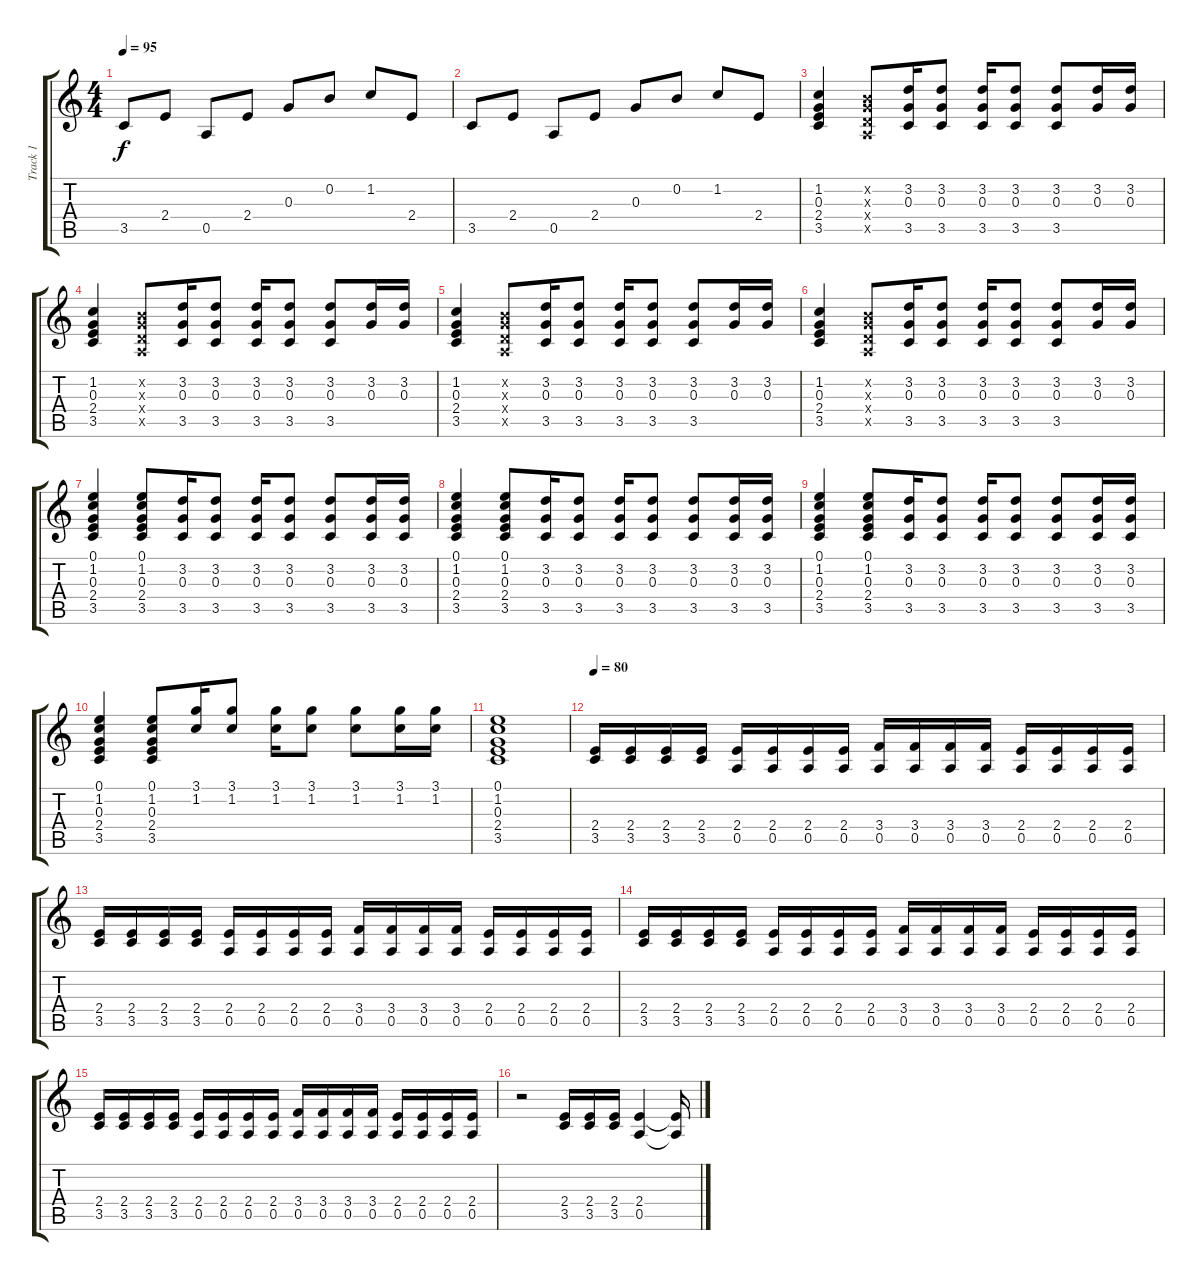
\track ("Track 1" "Track 1") {instrument electricguitarjazz}
\staff {score tabs}
\tuning (E4 B3 G3 D3 A2 E2) {hide}
\ts (4 4)
\tempo 95
\clef g2
\ks c
3.5.8{dy f} 2.4.8 0.5.8 2.4.8 0.3.8 0.2.8 1.2.8 2.4.8 |
3.5.8 2.4.8 0.5.8 2.4.8 0.3.8 0.2.8 1.2.8 2.4.8 |
(1.2 0.3 2.4 3.5).4 (0.2{x} 0.3{x} 0.4{x} 0.5{x}).8 (3.2 0.3 3.5).16 (3.2 0.3 3.5).8 (3.2 0.3 3.5).16 (3.2 0.3 3.5).8 (3.2 0.3 3.5).8 (3.2 0.3).16 (3.2 0.3).16 |
(1.2 0.3 2.4 3.5).4 (0.2{x} 0.3{x} 0.4{x} 0.5{x}).8 (3.2 0.3 3.5).16 (3.2 0.3 3.5).8 (3.2 0.3 3.5).16 (3.2 0.3 3.5).8 (3.2 0.3 3.5).8 (3.2 0.3).16 (3.2 0.3).16 |
(1.2 0.3 2.4 3.5).4 (0.2{x} 0.3{x} 0.4{x} 0.5{x}).8 (3.2 0.3 3.5).16 (3.2 0.3 3.5).8 (3.2 0.3 3.5).16 (3.2 0.3 3.5).8 (3.2 0.3 3.5).8 (3.2 0.3).16 (3.2 0.3).16 |
(1.2 0.3 2.4 3.5).4 (0.2{x} 0.3{x} 0.4{x} 0.5{x}).8 (3.2 0.3 3.5).16 (3.2 0.3 3.5).8 (3.2 0.3 3.5).16 (3.2 0.3 3.5).8 (3.2 0.3 3.5).8 (3.2 0.3).16 (3.2 0.3).16 |
(0.1 1.2 0.3 2.4 3.5).4{volume 13} (0.1 1.2 0.3 2.4 3.5).8 (3.2 0.3 3.5).16 (3.2 0.3 3.5).8 (3.2 0.3 3.5).16 (3.2 0.3 3.5).8 (3.2 0.3 3.5).8 (3.2 0.3 3.5).16 (3.2 0.3 3.5).16 |
(0.1 1.2 0.3 2.4 3.5).4 (0.1 1.2 0.3 2.4 3.5).8 (3.2 0.3 3.5).16 (3.2 0.3 3.5).8 (3.2 0.3 3.5).16 (3.2 0.3 3.5).8 (3.2 0.3 3.5).8 (3.2 0.3 3.5).16 (3.2 0.3 3.5).16 |
(0.1 1.2 0.3 2.4 3.5).4 (0.1 1.2 0.3 2.4 3.5).8 (3.2 0.3 3.5).16 (3.2 0.3 3.5).8 (3.2 0.3 3.5).16 (3.2 0.3 3.5).8 (3.2 0.3 3.5).8 (3.2 0.3 3.5).16 (3.2 0.3 3.5).16 |
(0.1 1.2 0.3 2.4 3.5).4 (0.1 1.2 0.3 2.4 3.5).8 (3.1 1.2).16 (3.1 1.2).8 (3.1 1.2).16 (3.1 1.2).8 (3.1 1.2).8 (3.1 1.2).16 (3.1 1.2).16 |
(0.1 1.2 0.3 2.4 3.5).1 |
\tempo 80
(2.4 3.5).16{volume 12} (2.4 3.5).16 (2.4 3.5).16 (2.4 3.5).16 (2.4 0.5).16 (2.4 0.5).16 (2.4 0.5).16 (2.4 0.5).16 (3.4 0.5).16 (3.4 0.5).16 (3.4 0.5).16 (3.4 0.5).16 (2.4 0.5).16 (2.4 0.5).16 (2.4 0.5).16 (2.4 0.5).16 |
(2.4 3.5).16 (2.4 3.5).16 (2.4 3.5).16 (2.4 3.5).16 (2.4 0.5).16 (2.4 0.5).16 (2.4 0.5).16 (2.4 0.5).16 (3.4 0.5).16 (3.4 0.5).16 (3.4 0.5).16 (3.4 0.5).16 (2.4 0.5).16 (2.4 0.5).16 (2.4 0.5).16 (2.4 0.5).16 |
(2.4 3.5).16 (2.4 3.5).16 (2.4 3.5).16 (2.4 3.5).16 (2.4 0.5).16 (2.4 0.5).16 (2.4 0.5).16 (2.4 0.5).16 (3.4 0.5).16 (3.4 0.5).16 (3.4 0.5).16 (3.4 0.5).16 (2.4 0.5).16 (2.4 0.5).16 (2.4 0.5).16 (2.4 0.5).16 |
(2.4 3.5).16 (2.4 3.5).16 (2.4 3.5).16 (2.4 3.5).16 (2.4 0.5).16 (2.4 0.5).16 (2.4 0.5).16 (2.4 0.5).16 (3.4 0.5).16 (3.4 0.5).16 (3.4 0.5).16 (3.4 0.5).16 (2.4 0.5).16 (2.4 0.5).16 (2.4 0.5).16 (2.4 0.5).16 |
r.2 (2.4 3.5).16 (2.4 3.5).16 (2.4 3.5).16 (2.4 0.5).4 (2.4{t} 0.5{t}).16
